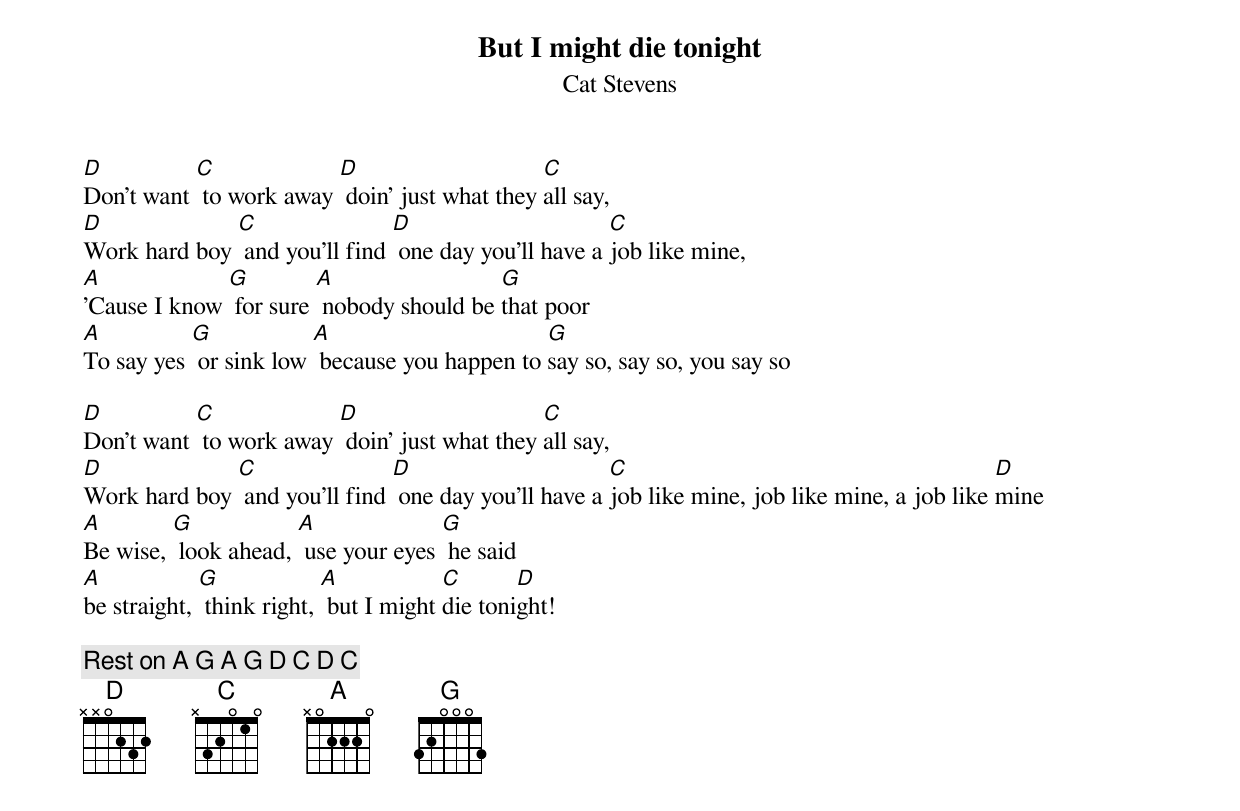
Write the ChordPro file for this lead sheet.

{title:But I might die tonight}
{st:Cat Stevens}

[D]Don't want [C] to work away [D] doin' just what they [C]all say,
[D]Work hard boy [C] and you'll find [D] one day you'll have a [C]job like mine,
[A]'Cause I know [G] for sure [A] nobody should be [G]that poor
[A]To say yes [G] or sink low [A] because you happen to [G]say so, say so, you say so

[D]Don't want [C] to work away [D] doin' just what they [C]all say,
[D]Work hard boy [C] and you'll find [D] one day you'll have a [C]job like mine, job like mine, a job like [D]mine
[A]Be wise, [G] look ahead, [A] use your eyes [G] he said
[A]be straight, [G] think right, [A] but I might [C]die toni[D]ght!

{c:Rest on A G A G D C D C}
